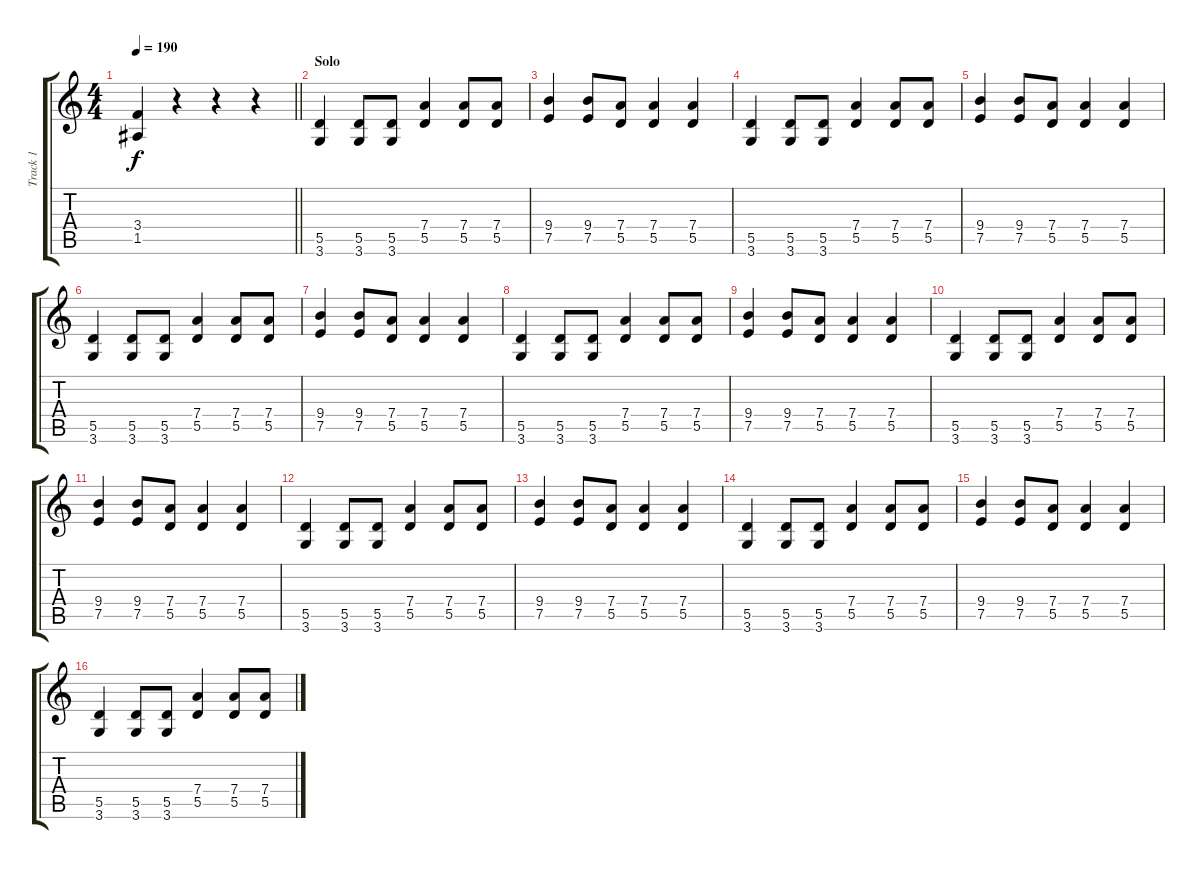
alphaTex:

\track ("Track 1" "Track 1") {instrument distortionguitar}
\staff {score tabs}
\tuning (E4 B3 G3 D3 A2 E2) {hide}
\ts (4 4)
\tempo 190
\clef g2
\barLineRight lightlight
\ks c
(3.4 1.5).4{dy f} r.4 r.4 r.4 |
\section ("" "Solo")
(5.5 3.6).4 (5.5 3.6).8 (5.5 3.6).8 (7.4 5.5).4 (7.4 5.5).8 (7.4 5.5).8 |
(9.4 7.5).4 (9.4 7.5).8 (7.4 5.5).8 (7.4 5.5).4 (7.4 5.5).4 |
(5.5 3.6).4 (5.5 3.6).8 (5.5 3.6).8 (7.4 5.5).4 (7.4 5.5).8 (7.4 5.5).8 |
(9.4 7.5).4 (9.4 7.5).8 (7.4 5.5).8 (7.4 5.5).4 (7.4 5.5).4 |
(5.5 3.6).4 (5.5 3.6).8 (5.5 3.6).8 (7.4 5.5).4 (7.4 5.5).8 (7.4 5.5).8 |
(9.4 7.5).4 (9.4 7.5).8 (7.4 5.5).8 (7.4 5.5).4 (7.4 5.5).4 |
(5.5 3.6).4 (5.5 3.6).8 (5.5 3.6).8 (7.4 5.5).4 (7.4 5.5).8 (7.4 5.5).8 |
(9.4 7.5).4 (9.4 7.5).8 (7.4 5.5).8 (7.4 5.5).4 (7.4 5.5).4 |
(5.5 3.6).4 (5.5 3.6).8 (5.5 3.6).8 (7.4 5.5).4 (7.4 5.5).8 (7.4 5.5).8 |
(9.4 7.5).4 (9.4 7.5).8 (7.4 5.5).8 (7.4 5.5).4 (7.4 5.5).4 |
(5.5 3.6).4 (5.5 3.6).8 (5.5 3.6).8 (7.4 5.5).4 (7.4 5.5).8 (7.4 5.5).8 |
(9.4 7.5).4 (9.4 7.5).8 (7.4 5.5).8 (7.4 5.5).4 (7.4 5.5).4 |
(5.5 3.6).4 (5.5 3.6).8 (5.5 3.6).8 (7.4 5.5).4 (7.4 5.5).8 (7.4 5.5).8 |
(9.4 7.5).4 (9.4 7.5).8 (7.4 5.5).8 (7.4 5.5).4 (7.4 5.5).4 |
(5.5 3.6).4 (5.5 3.6).8 (5.5 3.6).8 (7.4 5.5).4 (7.4 5.5).8 (7.4 5.5).8
